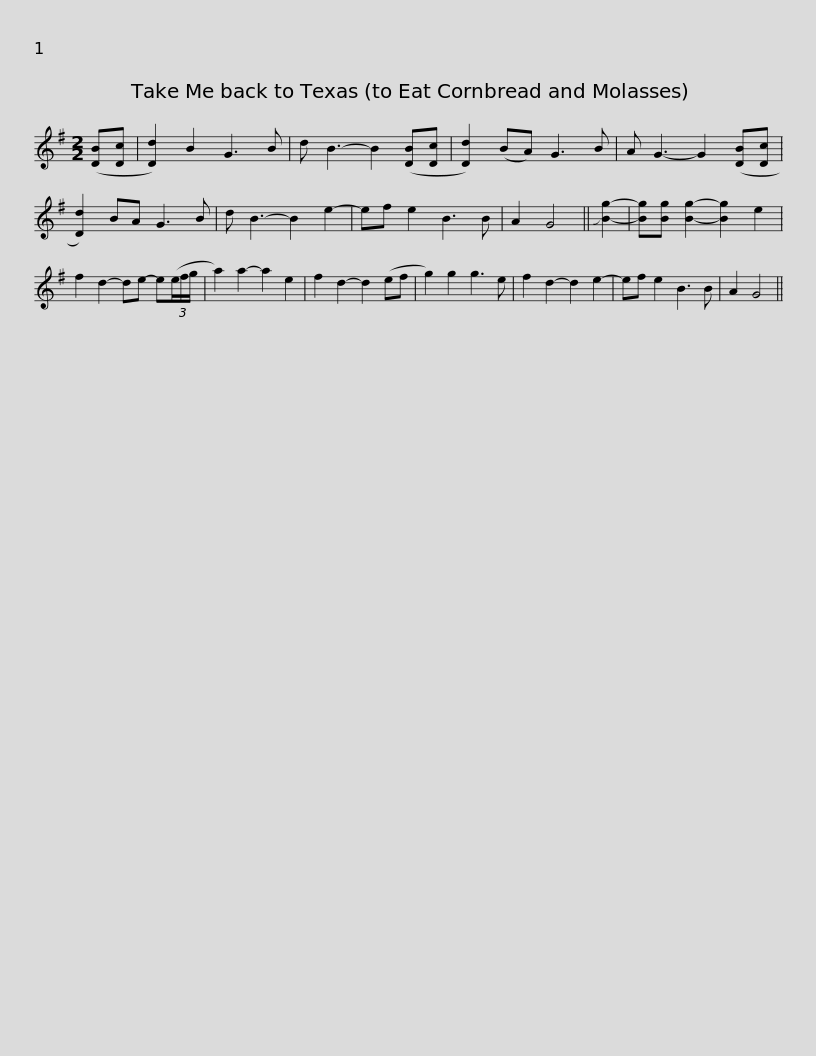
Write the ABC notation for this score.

X:1
L:1/8
M:2/2
I:linebreak $
K:G
V:1 treble
V:1
 ([DB][Dc] | [Dd]2) B2 G3 B | d B3- B2 ([DB][Dc] | [Dd]2) (BA) G3 B | A G3- G2 ([DB][Dc] | %5
 [Dd]2) BA G3 B | d B3- B2 e2- | ef e2 B3 B | A2 G4 ||$ !slide![Bg]2- | %10
 [Bg][Bg] [Bg]2- [Bg]2 e2 | f2 d2- de- e(3(e/f/g/ | a2) a2- a2 e2 | f2 d2- d2 (ef | g2) g2 g3 e | %15
 f2 d2- d2 e2- | ef e2 B3 B | A2 G4 || %18
